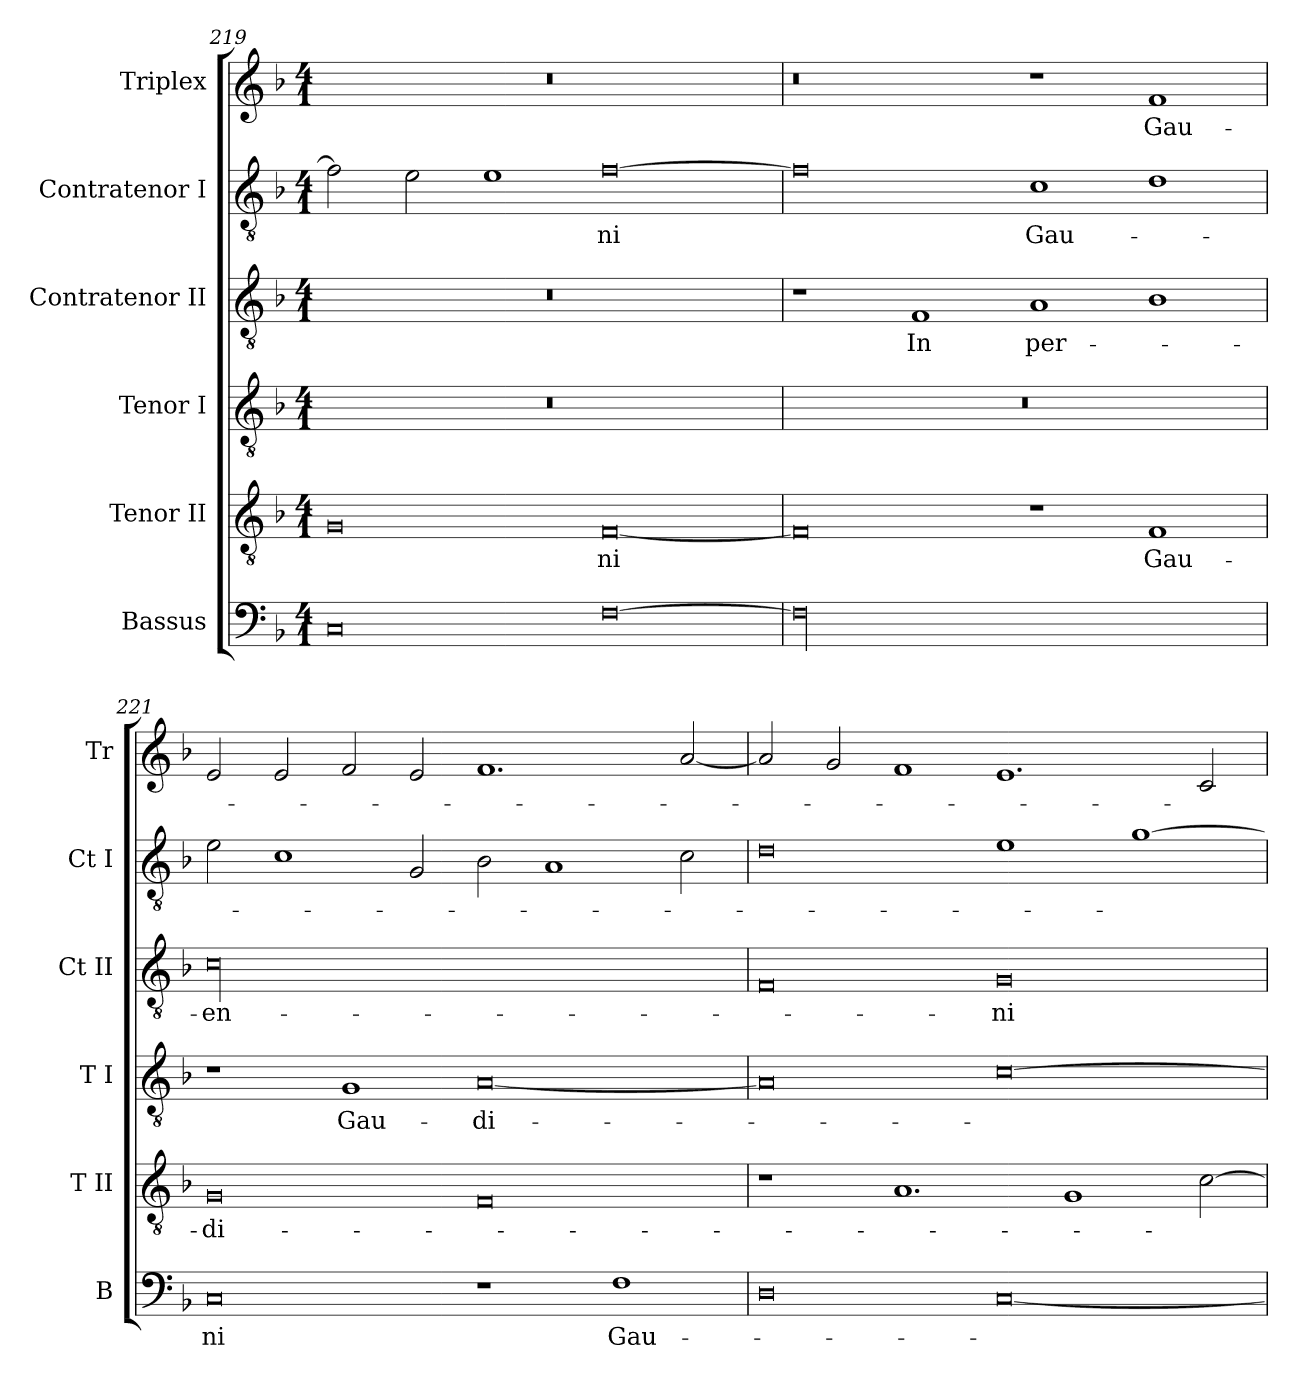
**kern	**text	**kern	**text	**kern	**text	**kern	**text	**kern	**text	**kern	**text
*part6	*part6	*part5	*part5	*part4	*part4	*part3	*part3	*part2	*part2	*part1	*part1
*staff6	*staff6	*staff5	*staff5	*staff4	*staff4	*staff3	*staff3	*staff2	*staff2	*staff1	*staff1
*I"Bassus	*	*I"Tenor II	*	*I"Tenor I	*	*I"Contratenor II	*	*I"Contratenor I	*	*I"Triplex	*
*I'B	*	*I'T II	*	*I'T I	*	*I'Ct II	*	*I'Ct I	*	*I'Tr	*
*clefF4	*	*clefGv2	*	*clefGv2	*	*clefGv2	*	*clefGv2	*	*clefG2	*
*	*	*ITrd7c12	*	*ITrd7c12	*	*ITrd7c12	*	*ITrd7c12	*	*	*
*k[b-]	*	*k[b-]	*	*k[b-]	*	*k[b-]	*	*k[b-]	*	*k[b-]	*
*F:	*	*F:	*	*F:	*	*F:	*	*F:	*	*F:	*
*M4/1	*	*M4/1	*	*M4/1	*	*M4/1	*	*M4/1	*	*M4/1	*
=219	=219	=219	=219	=219	=219	=219	=219	=219	=219	=219	=219
!	!	!	!	!LO:N:vis=1	!	!LO:N:vis=1	!	!	!	!LO:N:vis=1	!
0Ci	.	0GGi	.	00r	.	00r	.	2Fi\]	.	00r	.
.	.	.	.	.	.	.	.	2Ei\	.	.	.
.	.	.	.	.	.	.	.	1Ei	.	.	.
!	!	!	!LO:LY:b:color=#000000	!	!	!	!	!	!	!	!
!	!	!	!	!	!	!	!	!	!LO:LY:b:color=#000000	!	!
[>0Fi	.	[<0FFi	-ni	.	.	.	.	[>0Fi	-ni	.	.
!!LO:LB:g=z
=220`	=220`	=220`	=220`	=220`	=220`	=220`	=220`	=220`	=220`	=220`	=220`
!	!	!	!	!LO:N:vis=1	!	!	!	!	!	!	!
00Fi]	.	0FFi]	.	00r	.	1r	.	0Fi]	.	0r	.
!	!	!	!	!	!	!	!LO:LY:b:color=#000000	!	!	!	!
.	.	.	.	.	.	1FFi	In	.	.	.	.
!	!	!	!	!	!	!	!LO:LY:b:color=#000000	!	!	!	!
!	!	!	!	!	!	!	!	!	!LO:LY:b:color=#000000	!	!
.	.	1r	.	.	.	1AAi	per-	1Ci	Gau-	1r	.
!	!	!	!LO:LY:b:color=#000000	!	!	!	!	!	!	!	!
!	!	!	!	!	!	!	!	!	!	!	!LO:LY:b:color=#000000
.	.	1FFi	Gau-	.	.	1BB-i	.	1Di	.	1fi	Gau-
=221`	=221`	=221`	=221`	=221`	=221`	=221`	=221`	=221`	=221`	=221`	=221`
!	!LO:LY:b:color=#000000	!	!	!	!	!	!	!	!	!	!
!	!	!	!LO:LY:b:color=#000000	!	!	!	!	!	!	!	!
!	!	!	!	!	!	!	!LO:LY:b:color=#000000	!	!	!	!
0Ci	-ni	0GGi	-di-	1r	.	00Ci	-en-	2Ei\	.	2ei/	.
.	.	.	.	.	.	.	.	1Ci	.	2ei/	.
!	!	!	!	!	!LO:LY:b:color=#000000	!	!	!	!	!	!
.	.	.	.	1GGi	Gau-	.	.	.	.	2fi/	.
.	.	.	.	.	.	.	.	2GGi/	.	2ei/	.
!	!	!	!	!	!LO:LY:b:color=#000000	!	!	!	!	!	!
1r	.	0FFi	.	[<0AAi	-di-	.	.	2BB-i\	.	1.fi	.
.	.	.	.	.	.	.	.	1AAi	.	.	.
!	!LO:LY:b:color=#000000	!	!	!	!	!	!	!	!	!	!
1Fi	Gau-	.	.	.	.	.	.	.	.	.	.
.	.	.	.	.	.	.	.	2Ci\	.	[<2ai/	.
=222`	=222`	=222`	=222`	=222`	=222`	=222`	=222`	=222`	=222`	=222`	=222`
0Di	.	1r	.	0AAi]	.	0FFi	.	0Di	.	2ai/]	.
.	.	.	.	.	.	.	.	.	.	2gi/	.
.	.	1.AAi	.	.	.	.	.	.	.	1fi	.
!	!	!	!	!	!	!	!LO:LY:b:color=#000000	!	!	!	!
[<0Ci	.	.	.	[>0Ci	.	0GGi	-ni	1Ei	.	1.ei	.
.	.	1GGi	.	.	.	.	.	.	.	.	.
.	.	.	.	.	.	.	.	[>1Gi	.	.	.
.	.	[>2Ci\	.	.	.	.	.	.	.	2ci/	.
=`	=`	=`	=`	=`	=`	=`	=`	=`	=`	=`	=`
*-	*-	*-	*-	*-	*-	*-	*-	*-	*-	*-	*-
